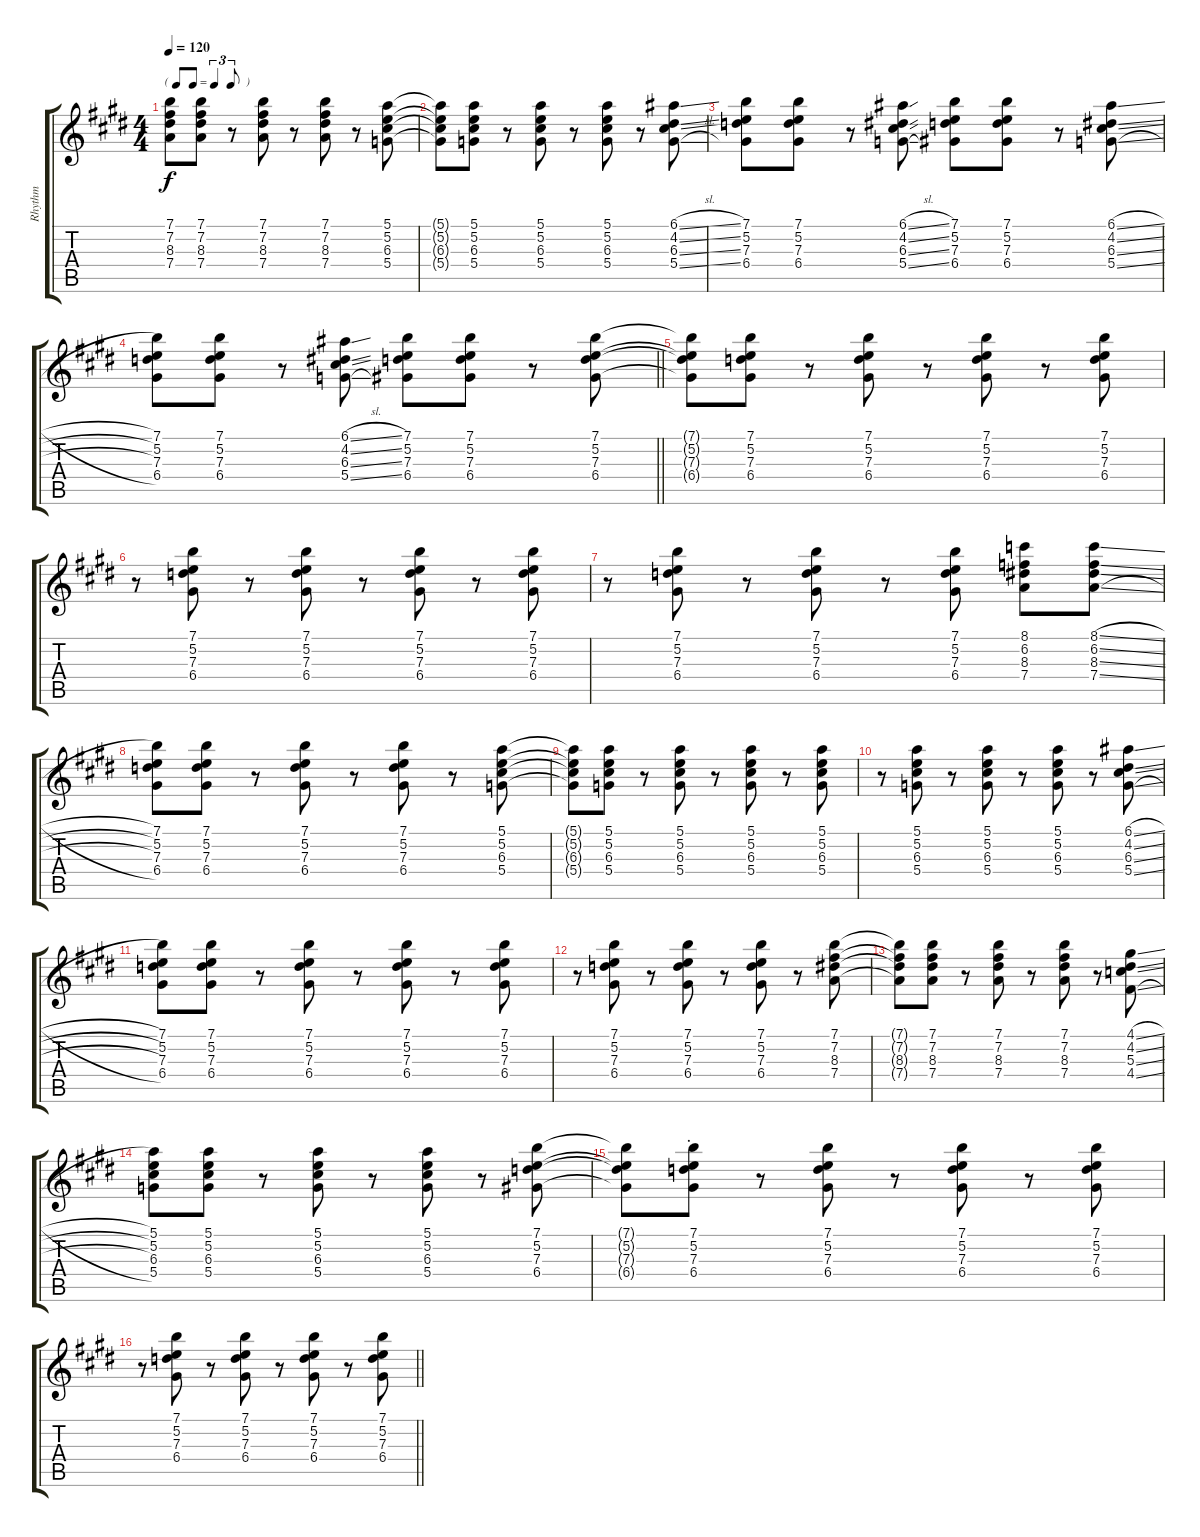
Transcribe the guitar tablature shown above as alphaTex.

\track ("Rhythm" "Rhythm") {instrument electricguitarclean}
\staff {score tabs}
\tuning (E4 B3 G3 D3 A2 E2) {hide}
\ts (4 4)
\tf triplet8th
\tempo 120
\clef g2
\ks e
(7.1{t} 7.2{t} 8.3{t} 7.4{t}).8{dy f} (7.1 7.2 8.3 7.4).8 r.8 (7.1 7.2 8.3 7.4).8 r.8 (7.1 7.2 8.3 7.4).8 r.8 (5.1 5.2 6.3 5.4).8 |
\ks c#minor
(5.1{t} 5.2{t} 6.3{t} 5.4{t}).8 (5.1 5.2 6.3 5.4).8 r.8 (5.1 5.2 6.3 5.4).8 r.8 (5.1 5.2 6.3 5.4).8 r.8 (6.1{sl} 4.2{sl} 6.3{sl} 5.4{sl}).8 |
(7.1 5.2 7.3 6.4).8 (7.1 5.2 7.3 6.4).8 r.8 (6.1{sl} 4.2{sl} 6.3{sl} 5.4{sl}).8 (7.1 5.2 7.3 6.4).8 (7.1 5.2 7.3 6.4).8 r.8 (6.1{sl} 4.2{sl} 6.3{sl} 5.4{sl}).8 |
\barLineRight lightlight
(7.1 5.2 7.3 6.4).8 (7.1 5.2 7.3 6.4).8 r.8 (6.1{sl} 4.2{sl} 6.3{sl} 5.4{sl}).8 (7.1 5.2 7.3 6.4).8 (7.1 5.2 7.3 6.4).8 r.8 (7.1 5.2 7.3 6.4).8 |
\ks e
(7.1{t} 5.2{t} 7.3{t} 6.4{t}).8 (7.1 5.2 7.3 6.4).8 r.8 (7.1 5.2 7.3 6.4).8 r.8 (7.1 5.2 7.3 6.4).8 r.8 (7.1 5.2 7.3 6.4).8 |
\ks c#minor
r.8 (7.1 5.2 7.3 6.4).8 r.8 (7.1 5.2 7.3 6.4).8 r.8 (7.1 5.2 7.3 6.4).8 r.8 (7.1 5.2 7.3 6.4).8 |
r.8 (7.1 5.2 7.3 6.4).8 r.8 (7.1 5.2 7.3 6.4).8 r.8 (7.1 5.2 7.3 6.4).8 (8.1 6.2 8.3 7.4).8 (8.1{sl} 6.2{sl} 8.3{sl} 7.4{sl}).8 |
(7.1 5.2 7.3 6.4).8 (7.1 5.2 7.3 6.4).8 r.8 (7.1 5.2 7.3 6.4).8 r.8 (7.1 5.2 7.3 6.4).8 r.8 (5.1 5.2 6.3 5.4).8 |
\ks e
(5.1{t} 5.2{t} 6.3{t} 5.4{t}).8 (5.1 5.2 6.3 5.4).8 r.8 (5.1 5.2 6.3 5.4).8 r.8 (5.1 5.2 6.3 5.4).8 r.8 (5.1 5.2 6.3 5.4).8 |
\ks c#minor
r.8 (5.1 5.2 6.3 5.4).8 r.8 (5.1 5.2 6.3 5.4).8 r.8 (5.1 5.2 6.3 5.4).8 r.8 (6.1{sl} 4.2{sl} 6.3{sl} 5.4{sl}).8 |
(7.1 5.2 7.3 6.4).8 (7.1 5.2 7.3 6.4).8 r.8 (7.1 5.2 7.3 6.4).8 r.8 (7.1 5.2 7.3 6.4).8 r.8 (7.1 5.2 7.3 6.4).8 |
r.8 (7.1 5.2 7.3 6.4).8 r.8 (7.1 5.2 7.3 6.4).8 r.8 (7.1 5.2 7.3 6.4).8 r.8 (7.1 7.2 8.3 7.4).8 |
\ks e
(7.1{t} 7.2{t} 8.3{t} 7.4{t}).8 (7.1 7.2 8.3 7.4).8 r.8 (7.1 7.2 8.3 7.4).8 r.8 (7.1 7.2 8.3 7.4).8 r.8 (4.1{sl} 4.2{sl} 5.3{sl} 4.4{sl}).8 |
\ks c#minor
(5.1 5.2 6.3 5.4).8 (5.1 5.2 6.3 5.4).8 r.8 (5.1 5.2 6.3 5.4).8 r.8 (5.1 5.2 6.3 5.4).8 r.8 (7.1 5.2 7.3 6.4).8 |
(7.1{t} 5.2{t} 7.3{t} 6.4{t}).8 (7.1{st} 5.2{st} 7.3{st} 6.4{st}).8 r.8 (7.1 5.2 7.3 6.4).8 r.8 (7.1 5.2 7.3 6.4).8 r.8 (7.1 5.2 7.3 6.4).8 |
\barLineRight lightlight
r.8 (7.1 5.2 7.3 6.4).8 r.8 (7.1 5.2 7.3 6.4).8 r.8 (7.1 5.2 7.3 6.4).8 r.8 (7.1 5.2 7.3 6.4).8
